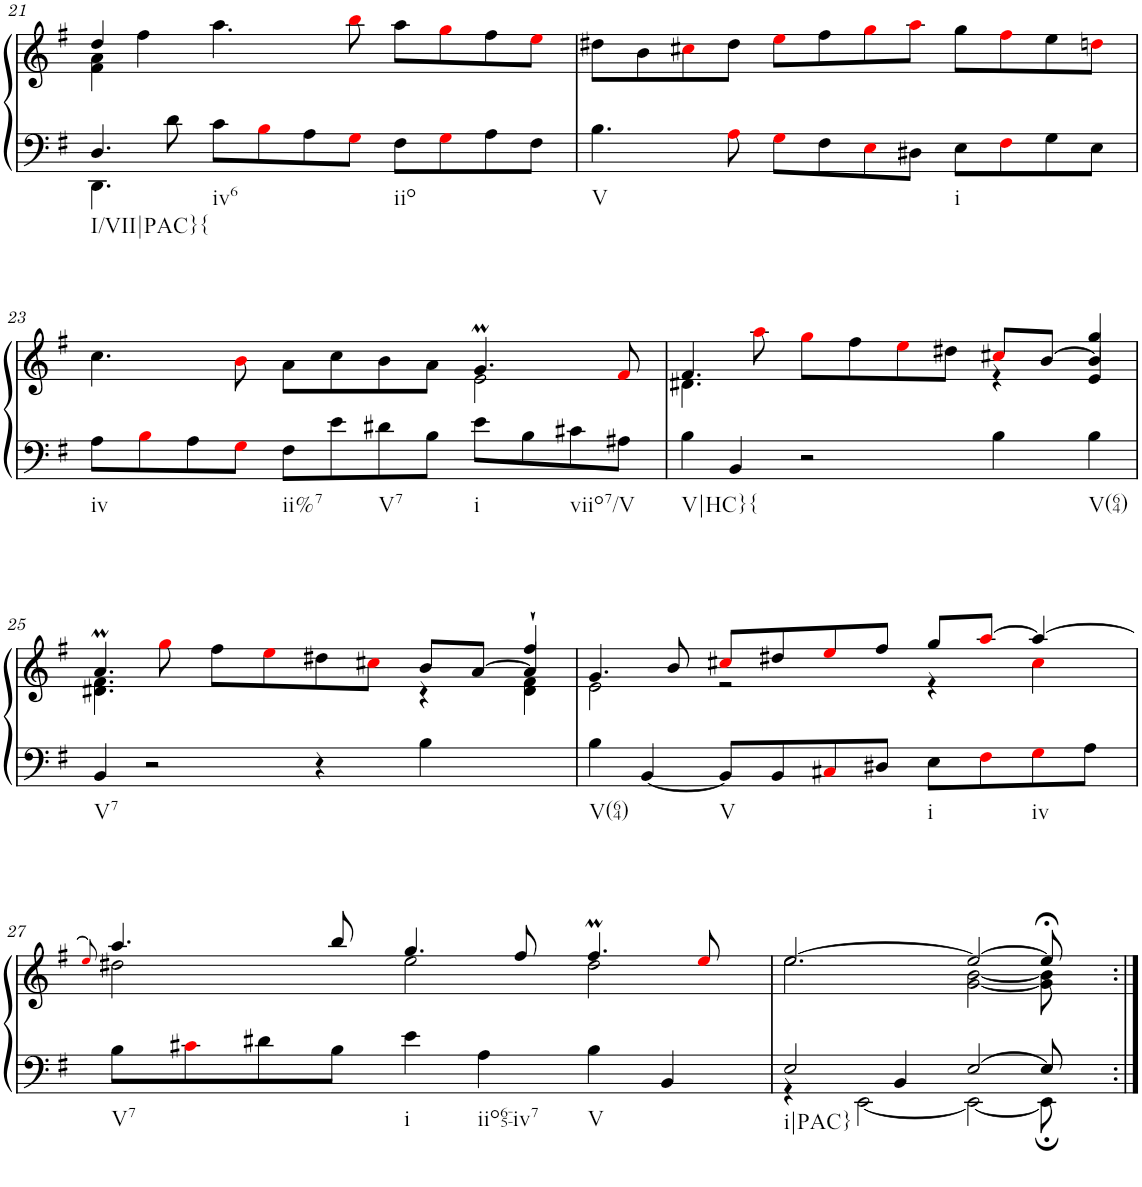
**kern	**kern
*part1	*part1
*staff2	*staff1
*I"unbenannt9	*
!!LO:PB:g=z
*clefF4	*clefG2
*k[f#]	*k[f#]
*M3/2	*M3/2
=21	=21
*^	*^
!LO:TX:b:t=I/VII|PAC}{	!	!	!
4.D/	4.DD\	4dd/	4f#\ 4a\
.	.	4ryy	4ff#\
8d\	1ryy	.	.
!LO:TX:b:t=iv6	!	!	!
8c\L	.	2ryy	4.aa\
8Bi\	.	.	.
8A\	.	.	.
8Gi\J	.	.	8bbi\
!LO:TX:b:t=iio	!	!	!
8F#\L	.	2ryy	8aa\L
8Gi\	.	.	8ggi\
8A\	.	.	8ff#\
8F#\J	8ryy	.	8eei\J
=22	=22	=22	=22
!LO:TX:b:t=V	!	!	!
*v	*v	*	*
4.B\	1.ryy	8dd#X\L
.	.	8b\
.	.	8cc#Xi\
8Ai\	.	8dd#\J
8Gi\L	.	8eei\L
8F#\	.	8ff#\
8Ei\	.	8ggi\
8D#X\J	.	8aai\J
!LO:TX:b:t=i	!	!
8E\L	.	8gg\L
8F#i\	.	8ff#i\
8G\	.	8ee\
8E\J	.	8ddni\J
!!LO:LB:g=z	!!
=23	=23	=23
!LO:TX:b:t=iv	!	!
8A\L	2ryy	4.cc\
8Bi\	.	.
8A\	.	.
8Gi\J	.	8bi\
!LO:TX:b:t=ii%7	!	!
8F#\L	2ryy	8a\L
8e\	.	8cc\
!LO:TX:b:t=V7	!	!
8d#X\	.	8b\
8B\J	.	8a\J
!LO:TX:b:t=i	!	!
8e\L	4.gM/	2e\
8B\	.	.
!LO:TX:b:t=viio7/V	!	!
8c#X\	.	.
8A#X\J	8f#i/	.
=24	=24	=24
*	*	*^
!LO:TX:b:t=V|HC}{	!	!	!
4B\	4.f#/	4.d#X\	4ryy
*	*	*v	*v
4BB/	.	.
.	8ryy	8aai\
2r	2ryy	8ggi\L
.	.	8ff#\
.	.	8eei\
.	.	8dd#X\J
4B\	8cc#Xi/L	4r
.	[8b/J	.
*	*	*^
!LO:TX:b:t=V(64)	!	!	!
4B\	4b/]	4gg/	4e/
!!LO:LB:g=z	!!	!!
=25	=25	=25	=25
!LO:TX:b:t=V7	!	!	!
4BB/	4.aM/	4.d#X\ 4.f#\	4ryy
*	*	*v	*v
2r	.	.
.	8ryy	8ggi\
.	2ryy	8ff#\L
.	.	8eei\
4r	.	8dd#X\
.	.	8cc#Xi\J
4B\	8b/L	4r
.	[8a/J	.
*	*	*^
4ryy	4a/]	4d#\ 4f#\	4ff#`/
=26	=26	=26	=26
!LO:TX:b:t=V(64)	!	!	!
*	*	*v	*v
4B\	4.g/	2e\
[4BB/	.	.
.	8b/	.
!LO:TX:b:t=V	!	!
8BB/L]	8cc#Xi/L	2r
8BB/	8dd#X/	.
8C#Xi/	8eei/	.
8D#X/J	8ff#/J	.
!LO:TX:b:t=i	!	!
8E\L	8gg/L	4r
8F#i\	[8aai/J	.
!LO:TX:b:t=iv	!	!
8Gi\	4aa/_	4cc#i\
8A\J	.	.
!!LO:LB:g=z	!!
=27	=27	=27
.	.	8qeei/
!LO:TX:b:t=V7	!	!
8B\L	4.aa/]	2dd#X\
8c#Xi\	.	.
8d#X\	.	.
8B\J	8bb/	.
!LO:TX:b:t=i	!	!
4e\	4.gg/	2ee\
!LO:TX:b:t=iio65-iv7	!	!
4A\	.	.
.	8ff#/	.
!LO:TX:b:t=V	!	!
4B\	4.ff#m/	2dd#\
4BB/	.	.
.	8eei/	.
=28	=28	=28
*^	*	*
!LO:TX:b:t=i|PAC}	!	!	!
2E/	4r	[2.ee/	2.ee\
.	[2EE\	.	.
4BB/	.	.	.
[2E/	2EE\_	2ee/_	[2g\ [2b\
8E/]	8EE;\]	8ee;</]	8g\] 8b\]
*v	*v	*	*
*	*v	*v
=:|!	=:|!
*-	*-
